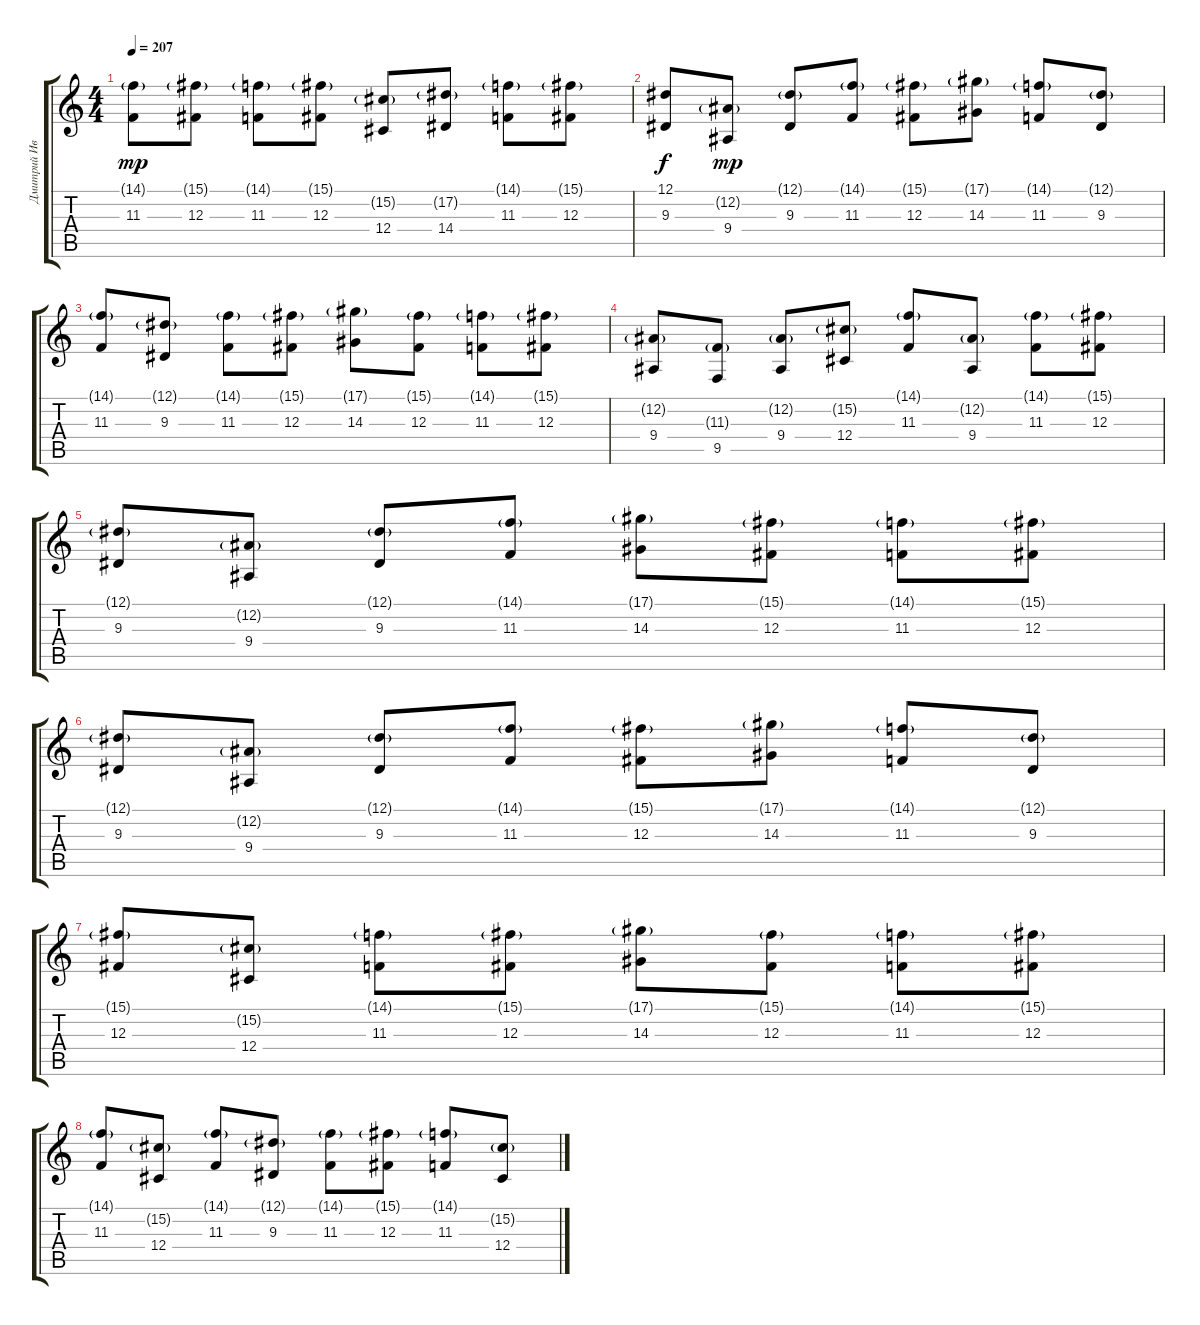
\track ("Дмитрий Иванов" "Дмитрий Ив") {instrument harpsichord}
\staff {score tabs}
\tuning (Eb4 Bb3 Gb3 Db3 Ab2 Eb2) {hide}
\ts (4 4)
\tempo 207
\clef g2
\ks c
(14.1{g} 11.3).8{dy mp} (15.1{g} 12.3).8 (14.1{g} 11.3).8 (15.1{g} 12.3).8 (15.2{g} 12.4).8 (17.2{g} 14.4).8 (14.1{g} 11.3).8 (15.1{g} 12.3).8 |
(12.1 9.3).8{dy f} (12.2{g} 9.4).8{dy mp} (12.1{g} 9.3).8 (14.1{g} 11.3).8 (15.1{g} 12.3).8 (17.1{g} 14.3).8 (14.1{g} 11.3).8 (12.1{g} 9.3).8 |
(14.1{g} 11.3).8 (12.1{g} 9.3).8 (14.1{g} 11.3).8 (15.1{g} 12.3).8 (17.1{g} 14.3).8 (15.1{g} 12.3).8 (14.1{g} 11.3).8 (15.1{g} 12.3).8 |
(12.2{g} 9.4).8 (11.3{g} 9.5).8 (12.2{g} 9.4).8 (15.2{g} 12.4).8 (14.1{g} 11.3).8 (12.2{g} 9.4).8 (14.1{g} 11.3).8 (15.1{g} 12.3).8 |
(12.1{g} 9.3).8 (12.2{g} 9.4).8 (12.1{g} 9.3).8 (14.1{g} 11.3).8 (17.1{g} 14.3).8 (15.1{g} 12.3).8 (14.1{g} 11.3).8 (15.1{g} 12.3).8 |
(12.1{g} 9.3).8 (12.2{g} 9.4).8 (12.1{g} 9.3).8 (14.1{g} 11.3).8 (15.1{g} 12.3).8 (17.1{g} 14.3).8 (14.1{g} 11.3).8 (12.1{g} 9.3).8 |
(15.1{g} 12.3).8 (15.2{g} 12.4).8 (14.1{g} 11.3).8 (15.1{g} 12.3).8 (17.1{g} 14.3).8 (15.1{g} 12.3).8 (14.1{g} 11.3).8 (15.1{g} 12.3).8 |
(14.1{g} 11.3).8 (15.2{g} 12.4).8 (14.1{g} 11.3).8 (12.1{g} 9.3).8 (14.1{g} 11.3).8 (15.1{g} 12.3).8 (14.1{g} 11.3).8 (15.2{g} 12.4).8
